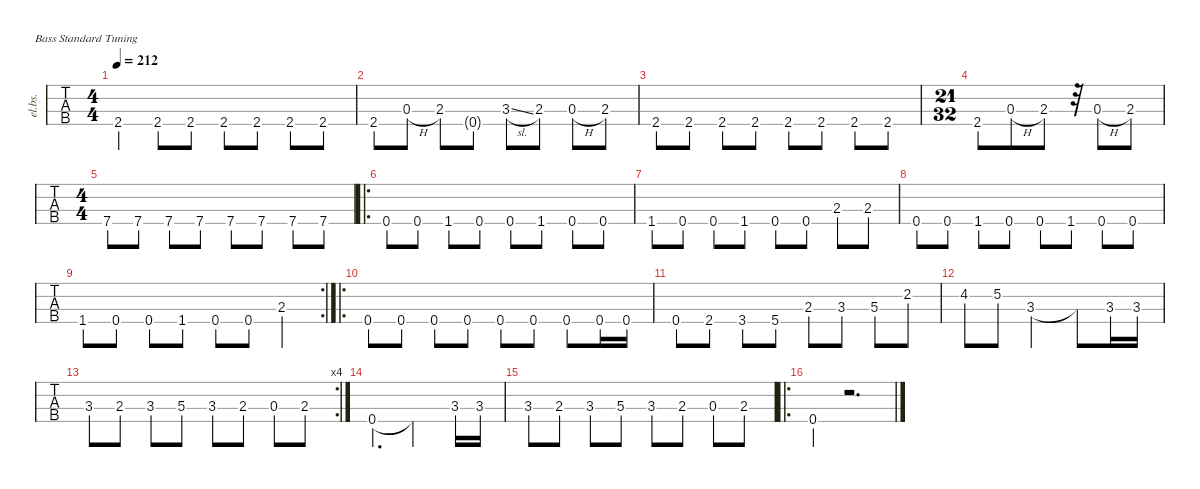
\defaultSystemsLayout 4
\hideDynamics
\bracketExtendMode nobrackets
\track ("Bass" "el.bs.") {defaultSystemsLayout 4 multiBarRest instrument electricbassfinger}
\staff {tabs}
\tuning (G2 D2 A1 E1)
\ts (4 4)
\beaming (8 2 2 2 2)
\tempo 212
\clef f4
\ks c
2.4{acc #}.4{dy f} 2.4{acc #}.8 2.4{acc #}.8 2.4{acc #}.8 2.4{acc #}.8 2.4{acc #}.8 2.4{acc #}.8 |
2.4{acc #}.8 0.3{h}.8 2.3.8 0.4{g}.8 3.3{sl}.8 2.3.8 0.3{h}.8 2.3.8 |
2.4{acc #}.8 2.4{acc #}.8 2.4{acc #}.8 2.4{acc #}.8 2.4{acc #}.8 2.4{acc #}.8 2.4{acc #}.8 2.4{acc #}.8 |
\ts (21 32)
\beaming (8 3 2)
2.4{acc #}.8 0.3{h}.8 2.3.8 r.32 0.3{h}.8 2.3.8 |
\ts (4 4)
\beaming (8 2 2 2 2)
7.4.8 7.4.8 7.4.8 7.4.8 7.4.8 7.4.8 7.4.8 7.4.8 |
\ro
0.4.8 0.4.8 1.4.8 0.4.8 0.4.8 1.4.8 0.4.8 0.4.8 |
1.4.8 0.4.8 0.4.8 1.4.8 0.4.8 0.4.8 2.3.8 2.3.8 |
0.4.8 0.4.8 1.4.8 0.4.8 0.4.8 1.4.8 0.4.8 0.4.8 |
\rc 2
1.4.8 0.4.8 0.4.8 1.4.8 0.4.8 0.4.8 2.3{ac}.4 |
\ro
0.4.8 0.4.8 0.4.8 0.4.8 0.4.8 0.4.8 0.4.8 0.4.16 0.4.16 |
0.4.8 2.4{acc #}.8 3.4.8 5.4.8 2.3.8 3.3.8 5.3.8 2.2.8 |
4.2{acc #}.8 5.2.8 3.3{ac}.2 3.3{t}.8 3.3.16 3.3.16 |
\rc 4
3.3.8 2.3.8 3.3.8 5.3.8 3.3.8 2.3.8 0.3.8 2.3.8 |
0.4.4{d} 0.4{t}.2 3.3.16 3.3.16 |
3.3.8 2.3.8 3.3.8 5.3.8 3.3.8 2.3.8 0.3.8 2.3.8 |
\ro
0.4{ac}.4 r.2{d}
